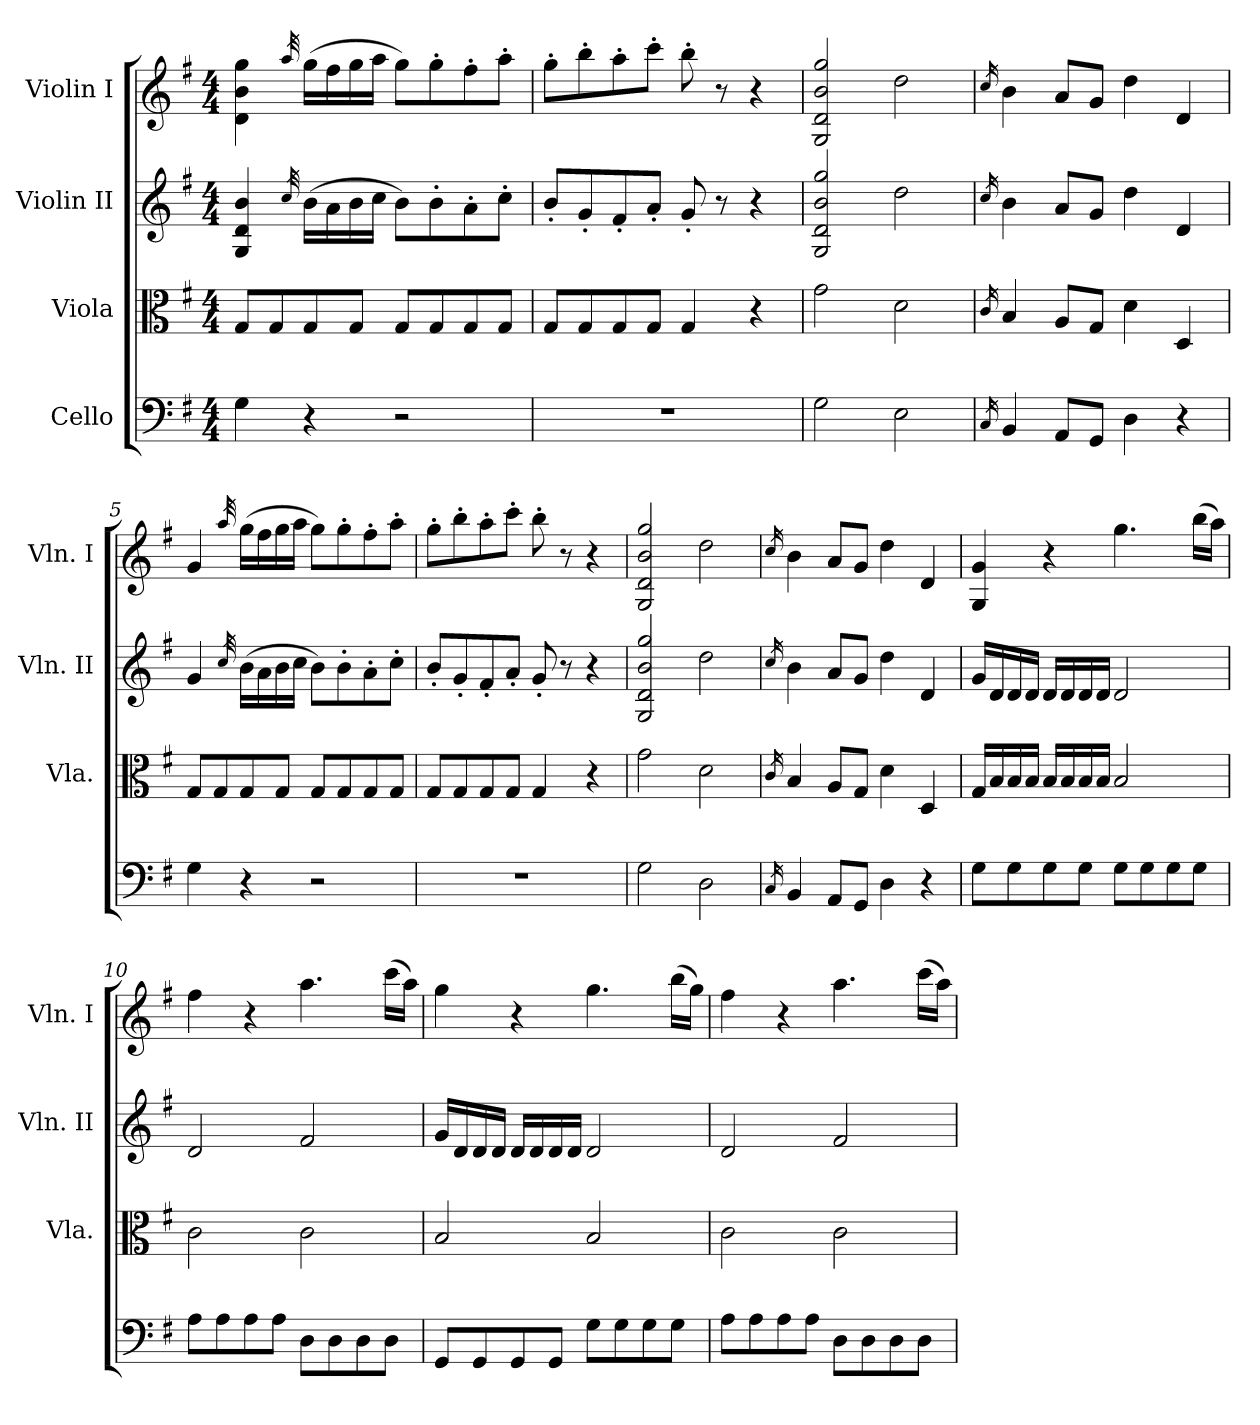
**kern	**kern	**kern	**kern
*part4	*part3	*part2	*part1
*staff4	*staff3	*staff2	*staff1
*I"Cello	*I"Viola	*I"Violin II	*I"Violin I
*	*I'Vla.	*I'Vln. II	*I'Vln. I
*clefF4	*clefC3	*clefG2	*clefG2
*k[f#]	*k[f#]	*k[f#]	*k[f#]
*G:	*G:	*G:	*G:
*M4/4	*M4/4	*M4/4	*M4/4
=1	=1	=1	=1
4G\	8G/L	4G/ 4d/ 4b/	4d\ 4b\ 4gg\
.	8G/	.	.
.	.	32qcc/	32qaa/
4r	8G/	(16b\LL	(16gg\LL
.	.	16a\	16ff#\
.	8G/J	16b\	16gg\
.	.	16cc\JJ	16aa\JJ
2r	8G/L	8b\L)	8gg\L)
.	8G/	8b'>\	8gg'>\
.	8G/	8a'>\	8ff#'>\
.	8G/J	8cc'>\J	8aa'>\J
=2	=2	=2	=2
1r	8G/L	8b'</L	8gg'>\L
.	8G/	8g'</	8bb'>\
.	8G/	8f#'</	8aa'>\
.	8G/J	8a'</J	8ccc'>\J
.	4G/	8g'</	8bb'>\
.	.	8r	8r
.	4r	4r	4r
=3	=3	=3	=3
2G\	2g\	2G/ 2d/ 2b/ 2gg/	2G/ 2d/ 2b/ 2gg/
2E\	2d\	2dd\	2dd\
=4	=4	=4	=4
16qC/	16qc/	16qcc/	16qcc/
4BB/	4B/	4b\	4b\
8AA/L	8A/L	8a/L	8a/L
8GG/J	8G/J	8g/J	8g/J
4D\	4d\	4dd\	4dd\
4r	4D/	4d/	4d/
=5	=5	=5	=5
4G\	8G/L	4g/	4g/
.	8G/	.	.
.	.	32qcc/	32qaa/
4r	8G/	(16b\LL	(16gg\LL
.	.	16a\	16ff#\
.	8G/J	16b\	16gg\
.	.	16cc\JJ	16aa\JJ
2r	8G/L	8b\L)	8gg\L)
.	8G/	8b'>\	8gg'>\
.	8G/	8a'>\	8ff#'>\
.	8G/J	8cc'>\J	8aa'>\J
=6	=6	=6	=6
1r	8G/L	8b'</L	8gg'>\L
.	8G/	8g'</	8bb'>\
.	8G/	8f#'</	8aa'>\
.	8G/J	8a'</J	8ccc'>\J
.	4G/	8g'</	8bb'>\
.	.	8r	8r
.	4r	4r	4r
=7	=7	=7	=7
2G\	2g\	2G/ 2d/ 2b/ 2gg/	2G/ 2d/ 2b/ 2gg/
2D\	2d\	2dd\	2dd\
=8	=8	=8	=8
16qC/	16qc/	16qcc/	16qcc/
4BB/	4B/	4b\	4b\
8AA/L	8A/L	8a/L	8a/L
8GG/J	8G/J	8g/J	8g/J
4D\	4d\	4dd\	4dd\
4r	4D/	4d/	4d/
=9	=9	=9	=9
8G\L	16G/LL	16g/LL	4G/ 4g/
.	16B/	16d/	.
8G\	16B/	16d/	.
.	16B/JJ	16d/JJ	.
8G\	16B/LL	16d/LL	4r
.	16B/	16d/	.
8G\J	16B/	16d/	.
.	16B/JJ	16d/JJ	.
8G\L	2B/	2d/	4.gg\
8G\	.	.	.
8G\	.	.	.
8G\J	.	.	(16bb\LL
.	.	.	16aa\JJ)
=10	=10	=10	=10
8A\L	2c\	2d/	4ff#\
8A\	.	.	.
8A\	.	.	4r
8A\J	.	.	.
8D\L	2c\	2f#/	4.aa\
8D\	.	.	.
8D\	.	.	.
8D\J	.	.	(16ccc\LL
.	.	.	16aa\JJ)
=11	=11	=11	=11
8GG/L	2B/	16g/LL	4gg\
.	.	16d/	.
8GG/	.	16d/	.
.	.	16d/JJ	.
8GG/	.	16d/LL	4r
.	.	16d/	.
8GG/J	.	16d/	.
.	.	16d/JJ	.
8G\L	2B/	2d/	4.gg\
8G\	.	.	.
8G\	.	.	.
8G\J	.	.	(16bb\LL
.	.	.	16gg\JJ)
=12	=12	=12	=12
8A\L	2c\	2d/	4ff#\
8A\	.	.	.
8A\	.	.	4r
8A\J	.	.	.
8D\L	2c\	2f#/	4.aa\
8D\	.	.	.
8D\	.	.	.
8D\J	.	.	(16ccc\LL
.	.	.	16aa\JJ)
=	=	=	=
*-	*-	*-	*-
